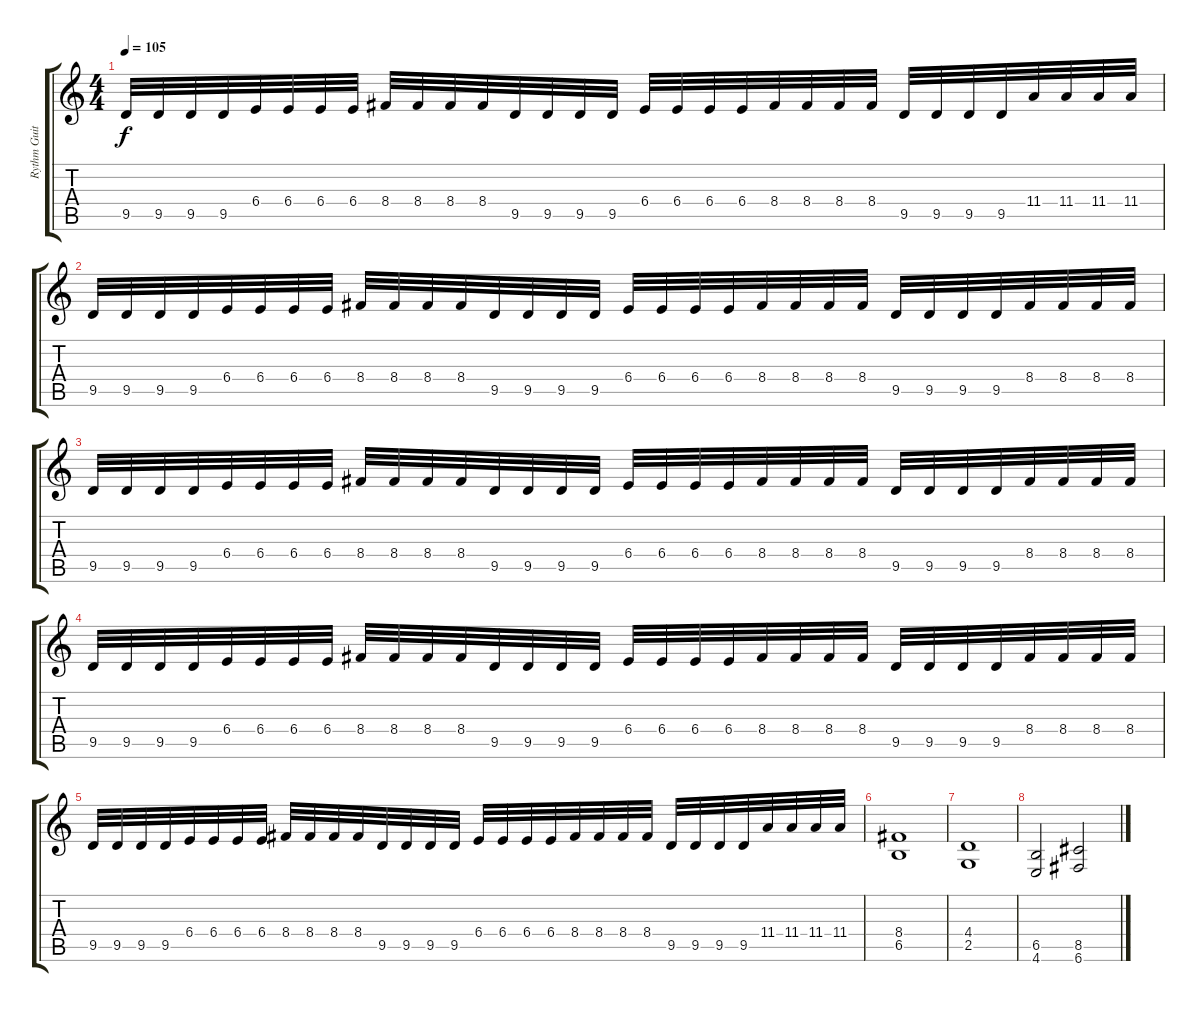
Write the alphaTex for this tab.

\track ("Rythm Guitar" "Rythm Guit") {instrument distortionguitar}
\staff {score tabs}
\tuning (C4 G3 Eb3 Bb2 F2 C2) {hide}
\ts (4 4)
\tempo 105
\clef g2
\ks c
9.5.32{dy f} 9.5.32 9.5.32 9.5.32 6.4.32 6.4.32 6.4.32 6.4.32 8.4.32 8.4.32 8.4.32 8.4.32 9.5.32 9.5.32 9.5.32 9.5.32 6.4.32 6.4.32 6.4.32 6.4.32 8.4.32 8.4.32 8.4.32 8.4.32 9.5.32 9.5.32 9.5.32 9.5.32 11.4.32 11.4.32 11.4.32 11.4.32 |
9.5.32 9.5.32 9.5.32 9.5.32 6.4.32 6.4.32 6.4.32 6.4.32 8.4.32 8.4.32 8.4.32 8.4.32 9.5.32 9.5.32 9.5.32 9.5.32 6.4.32 6.4.32 6.4.32 6.4.32 8.4.32 8.4.32 8.4.32 8.4.32 9.5.32 9.5.32 9.5.32 9.5.32 8.4.32 8.4.32 8.4.32 8.4.32 |
9.5.32 9.5.32 9.5.32 9.5.32 6.4.32 6.4.32 6.4.32 6.4.32 8.4.32 8.4.32 8.4.32 8.4.32 9.5.32 9.5.32 9.5.32 9.5.32 6.4.32 6.4.32 6.4.32 6.4.32 8.4.32 8.4.32 8.4.32 8.4.32 9.5.32 9.5.32 9.5.32 9.5.32 8.4.32 8.4.32 8.4.32 8.4.32 |
9.5.32 9.5.32 9.5.32 9.5.32 6.4.32 6.4.32 6.4.32 6.4.32 8.4.32 8.4.32 8.4.32 8.4.32 9.5.32 9.5.32 9.5.32 9.5.32 6.4.32 6.4.32 6.4.32 6.4.32 8.4.32 8.4.32 8.4.32 8.4.32 9.5.32 9.5.32 9.5.32 9.5.32 8.4.32 8.4.32 8.4.32 8.4.32 |
9.5.32 9.5.32 9.5.32 9.5.32 6.4.32 6.4.32 6.4.32 6.4.32 8.4.32 8.4.32 8.4.32 8.4.32 9.5.32 9.5.32 9.5.32 9.5.32 6.4.32 6.4.32 6.4.32 6.4.32 8.4.32 8.4.32 8.4.32 8.4.32 9.5.32 9.5.32 9.5.32 9.5.32 11.4.32 11.4.32 11.4.32 11.4.32 |
(8.4 6.5).1 |
(4.4 2.5).1 |
(6.5 4.6).2 (8.5 6.6).2
